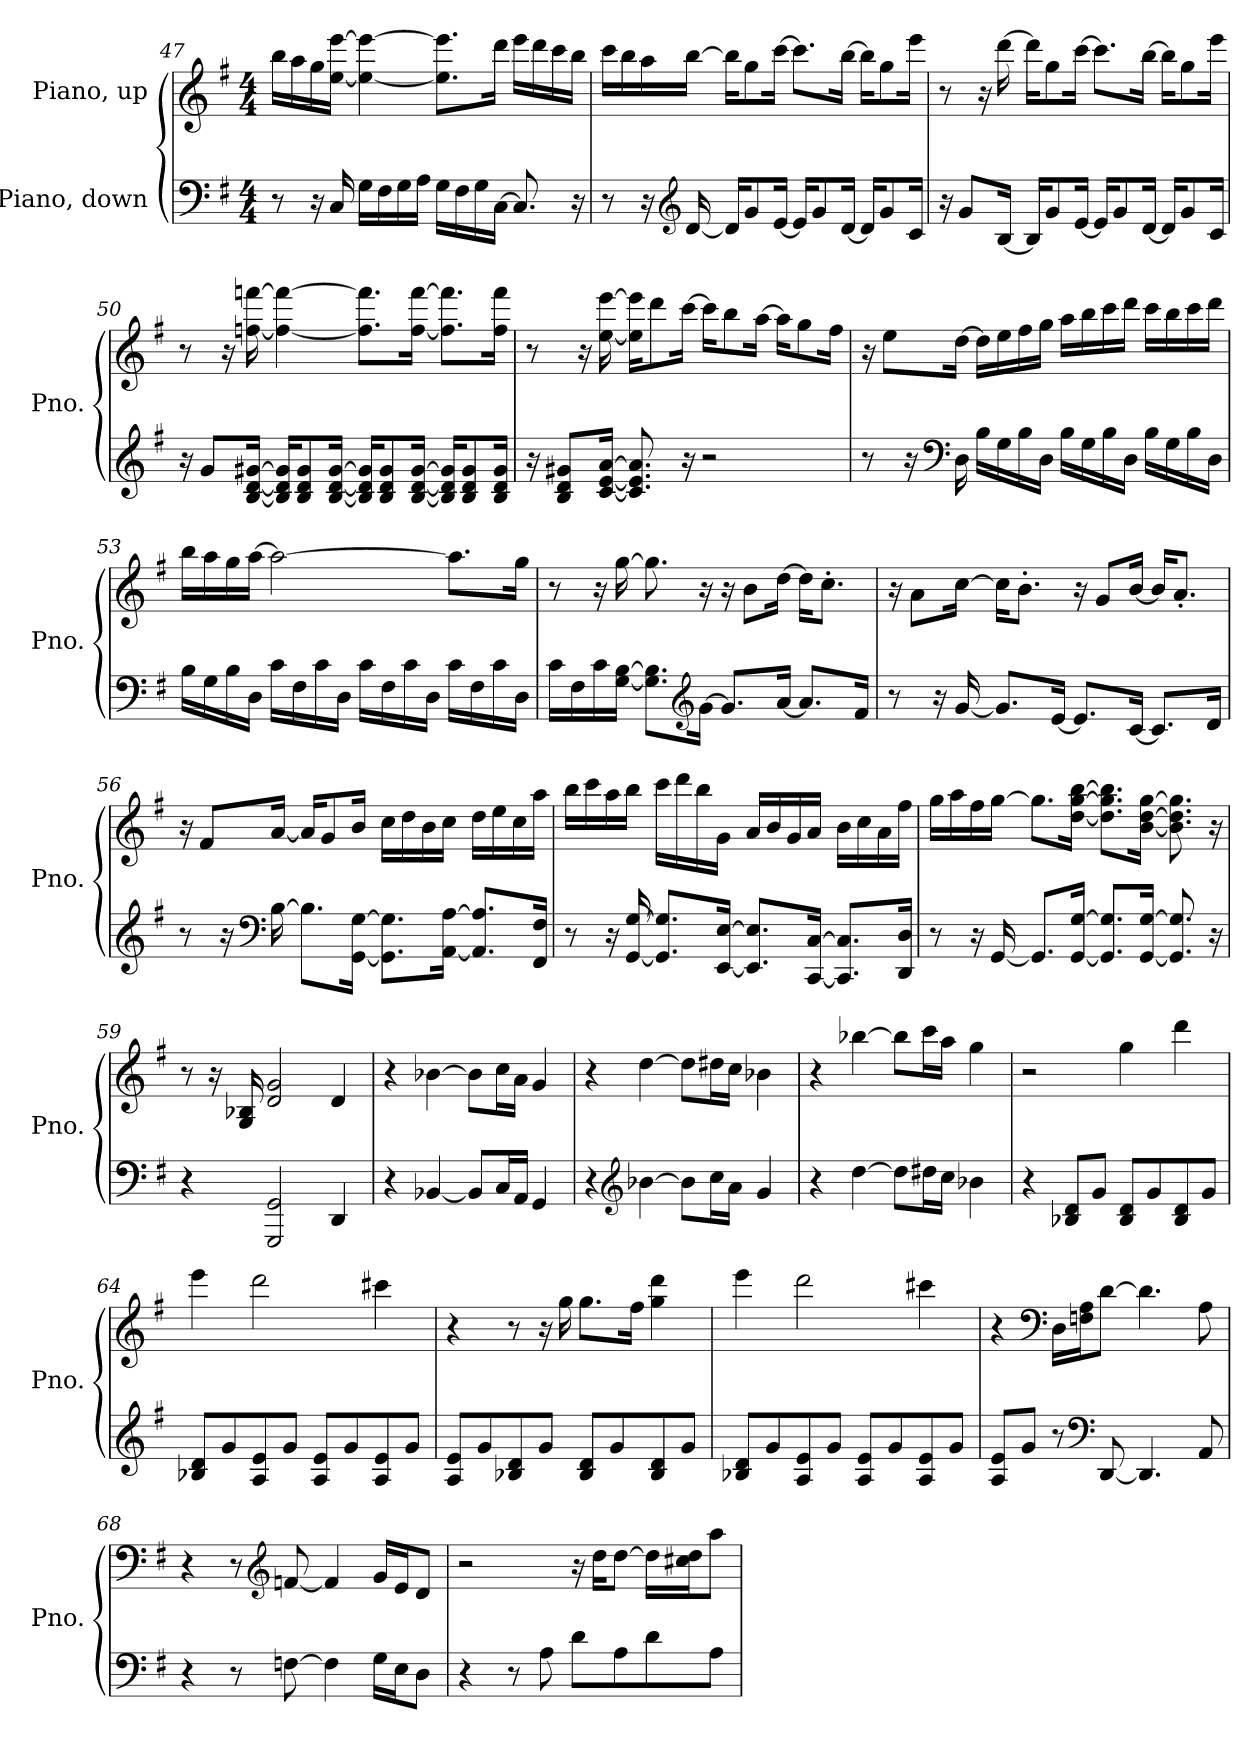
**kern	**kern
*part2	*part1
*staff2	*staff1
*I"Piano, down	*I"Piano, up
*I'Pno.	*I'Pno.
!!LO:LB:g=z
*clefF4	*clefG2
*k[f#]	*k[f#]
*M4/4	*M4/4
=47	=47
8r	16bb\LL
.	16aa\
16r	16gg\
16C/	[16ee\ [16eee\JJ
16G\LL	4ee\_ 4eee\_
16F#\	.
16G\	.
16A\JJ	.
16G\LL	8.ee\] 8.eee\]L
16F#\	.
16G\	.
[16C\JJ	16ddd\Jk
8.C/]	16eee\LL
.	16ddd\
.	16ccc\
16r	16bb\JJ
=48	=48
8r	16ccc\LL
.	16bb\
16r	16aa\
*clefG2	*
[16d/	[16bb\JJ
16d/KL]	16bb\KL]
8g/	8gg\
[16e/Jk	[16ccc\Jk
16e/KL]	8.ccc\L]
8g/	.
[16d/Jk	[16bb\Jk
16d/KL]	16bb\KL]
8g/	8gg\
16c/Jk	16eee\Jk
!!LO:LB:g=z
=49	=49
16r	8r
8g/L	.
.	16r
[16B/Jk	[16ddd\
16B/KL]	16ddd\KL]
8g/	8gg\
[16e/Jk	[16ccc\Jk
16e/KL]	8.ccc\L]
8g/	.
[16d/Jk	[16bb\Jk
16d/KL]	16bb\KL]
8g/	8gg\
16c/Jk	16eee\Jk
=50	=50
16r	8r
8g/L	.
.	16r
[16B/ [16d/ [16g#X/Jk	[16ffn\ [16fffn\
16B/] 16d/] 16g#/]KL	4ff\_ 4fff\_
8B/ 8d/ 8g#/	.
[16B/ [16d/ [16g#/Jk	.
16B/] 16d/] 16g#/]KL	8.ff\] 8.fff\]L
8B/ 8d/ 8g#/	.
[16B/ [16d/ [16g#/Jk	[16ff\ [16fff\Jk
16B/] 16d/] 16g#/]KL	8.ff\] 8.fff\]L
8B/ 8d/ 8g#/	.
16B/ 16d/ 16g#/Jk	16ff\ 16fff\Jk
!!LO:LB:g=z
=51	=51
16r	8r
8B/ 8d/ 8g#X/L	.
.	16r
[16c/ [16e/ [16a/Jk	[16ee\ [16eee\
8.c/] 8.e/] 8.a/]	16ee\] 16eee\]KL
.	8ddd\
16r	[16ccc\Jk
2r	16ccc\KL]
.	8bb\
.	[16aa\Jk
.	16aa\KL]
.	8gg\
.	16ff#\Jk
=52	=52
8r	16r
.	8ee\L
16r	.
*clefF4	*
16D\	[16dd\Jk
16B\LL	16dd\LL]
16G\	16ee\
16B\	16ff#\
16D\JJ	16gg\JJ
16B\LL	16aa\LL
16G\	16bb\
16B\	16ccc\
16D\JJ	16ddd\JJ
16B\LL	16ccc\LL
16G\	16bb\
16B\	16ccc\
16D\JJ	16ddd\JJ
!!LO:LB:g=z
=53	=53
16B\LL	16bb\LL
16G\	16aa\
16B\	16gg\
16D\JJ	[16aa\JJ
16c\LL	2aa\_
16F#\	.
16c\	.
16D\JJ	.
16c\LL	.
16F#\	.
16c\	.
16D\JJ	.
16c\LL	8.aa\L]
16F#\	.
16c\	.
16D\JJ	16gg\Jk
=54	=54
16c\LL	8r
16F#\	.
16c\	16r
[16G\ [16B\JJ	[16gg\
8.G\] 8.B\]L	8.gg\]
*clefG2	*
[16g\Jk	16r
8.g/L]	16r
.	8b\L
[16a/Jk	[16dd\Jk
8.a/L]	16dd\KL]
.	8.cc'\J
16f#/Jk	.
=55	=55
8r	16r
.	8a\L
16r	.
[16g/	[16cc\Jk
8.g/L]	16cc\KL]
.	8.b'\J
[16e/Jk	.
8.e/L]	16r
.	8g/L
[16c/Jk	[16b/Jk
8.c/L]	16b/KL]
.	8.a'/J
16d/Jk	.
!!LO:PB:g=z
=56	=56
8r	16r
.	8f#/L
16r	.
*clefF4	*
[16B\	[16a/Jk
8.B\L]	16a/KL]
.	8g/
[16GG\ [16G\Jk	16b/Jk
8.GG\] 8.G\]L	16cc\LL
.	16dd\
.	16b\
[16AA\ [16A\Jk	16cc\JJ
8.AA/] 8.A/]L	16dd\LL
.	16ee\
.	16cc\
16FF#/ 16F#/Jk	16aa\JJ
=57	=57
8r	16bb\LL
.	16ccc\
16r	16aa\
[16GG/ [16G/	16bb\JJ
8.GG/] 8.G/]L	16ccc\LL
.	16ddd\
.	16bb\
[16EE/ [16E/Jk	16g\JJ
8.EE/] 8.E/]L	16a/LL
.	16b/
.	16g/
[16CC/ [16C/Jk	16a/JJ
8.CC/] 8.C/]L	16b\LL
.	16cc\
.	16a\
16DD/ 16D/Jk	16ff#\JJ
!!LO:LB:g=z
=58	=58
8r	16gg\LL
.	16aa\
16r	16ff#\
[16GG/	[16gg\JJ
8.GG/L]	8.gg\L]
[16GG/ [16G/Jk	[16dd\ [16gg\ [16bb\Jk
8.GG/] 8.G/]L	8.dd\] 8.gg\] 8.bb\]L
[16GG/ [16G/Jk	[16b\ [16dd\ [16gg\Jk
8.GG/] 8.G/]	8.b\] 8.dd\] 8.gg\]
16r	16r
=59	=59
4r	8r
.	16r
.	16G/ 16B-X/
2GGG/ 2GG/	2d/ 2g/
4DD/	4d/
=60	=60
4r	4r
[4BB-X/	[4b-X\
8BB-/L]	8b-\L]
16C/L	16cc\L
16AA/JJ	16a\JJ
4GG/	4g/
=61	=61
4r	4r
*clefG2	*
[4b-X\	[4dd\
8b-\L]	8dd\L]
16cc\L	16dd#X\L
16a\JJ	16cc\JJ
4g/	4b-X\
!!LO:LB:g=z
=62	=62
4r	4r
[4dd\	[4bb-X\
8dd\L]	8bb-\L]
16dd#X\L	16ccc\L
16cc\JJ	16aa\JJ
4b-X\	4gg\
=63	=63
4r	2r
8B-X/ 8d/L	.
8g/J	.
8B-/ 8d/L	4gg\
8g/	.
8B-/ 8d/	4ddd\
8g/J	.
=64	=64
8B-X/ 8d/L	4eee\
8g/	.
8A/ 8e/	2ddd\
8g/J	.
8A/ 8e/L	.
8g/	.
8A/ 8e/	4ccc#X\
8g/J	.
=65	=65
8A/ 8e/L	4r
8g/	.
8B-X/ 8d/	8r
8g/J	16r
.	16gg\
8B-/ 8d/L	8.gg\L
8g/	.
.	16ff#\Jk
8B-/ 8d/	4gg\ 4ddd\
8g/J	.
!!LO:LB:g=z
=66	=66
8B-X/ 8d/L	4eee\
8g/	.
8A/ 8e/	2ddd\
8g/J	.
8A/ 8e/L	.
8g/	.
8A/ 8e/	4ccc#X\
8g/J	.
=67	=67
8A/ 8e/L	4r
8g/J	.
*	*clefF4
8r	16D\LL
.	16Fn\ 16A\J
*clefF4	*
[8DD/	[8d\J
4.DD/]	4.d\]
8AA/	8A\
=68	=68
4r	4r
8r	8r
*	*clefG2
[8Fn\	[8fn/
4F\]	4f/]
16G\LL	16g/LL
16E\J	16e/J
8D\J	8d/J
=69	=69
4r	2r
8r	.
8A\	.
8d\L	16r
.	16dd\KL
8A\	[8dd\J
8d\	16dd\LL]
.	16cc#X\ 16dd\J
8A\J	8aa\J
=	=
*-	*-
